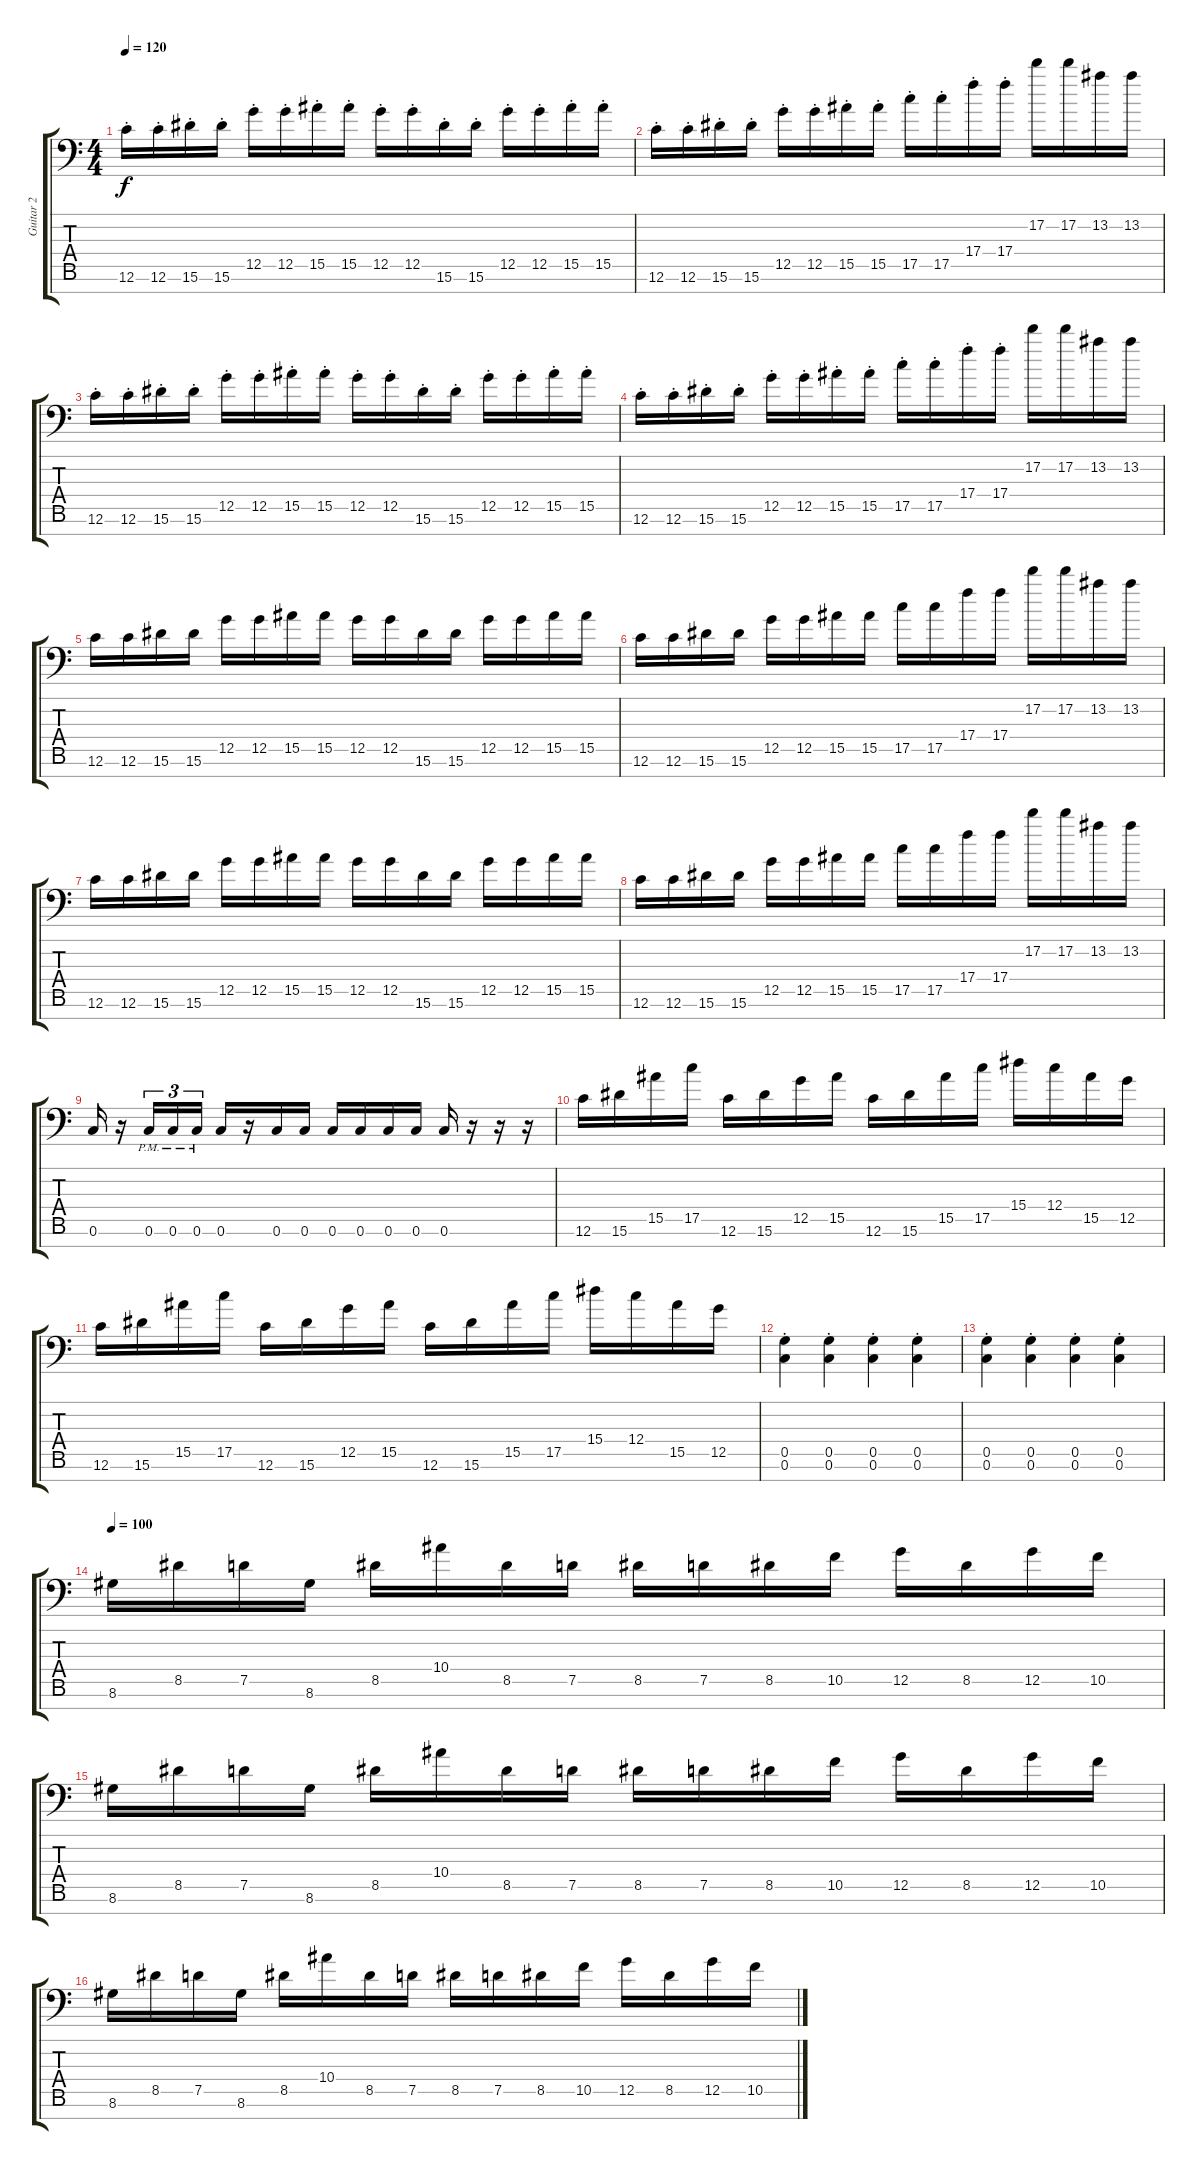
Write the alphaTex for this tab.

\track ("Guitar 2" "Guitar 2") {instrument distortionguitar}
\staff {score tabs}
\tuning (D4 A3 F3 C3 G2 C2 A1) {hide}
\ts (4 4)
\tempo 120
\clef f4
\ks c
12.6{st}.16{dy f} 12.6{st}.16 15.6{st}.16 15.6{st}.16 12.5{st}.16 12.5{st}.16 15.5{st}.16 15.5{st}.16 12.5{st}.16 12.5{st}.16 15.6{st}.16 15.6{st}.16 12.5{st}.16 12.5{st}.16 15.5{st}.16 15.5{st}.16 |
12.6{st}.16 12.6{st}.16 15.6{st}.16 15.6{st}.16 12.5{st}.16 12.5{st}.16 15.5{st}.16 15.5{st}.16 17.5{st}.16 17.5{st}.16 17.4{st}.16 17.4{st}.16 17.2.16 17.2.16 13.2.16 13.2.16 |
12.6{st}.16 12.6{st}.16 15.6{st}.16 15.6{st}.16 12.5{st}.16 12.5{st}.16 15.5{st}.16 15.5{st}.16 12.5{st}.16 12.5{st}.16 15.6{st}.16 15.6{st}.16 12.5{st}.16 12.5{st}.16 15.5{st}.16 15.5{st}.16 |
12.6{st}.16 12.6{st}.16 15.6{st}.16 15.6{st}.16 12.5{st}.16 12.5{st}.16 15.5{st}.16 15.5{st}.16 17.5{st}.16 17.5{st}.16 17.4{st}.16 17.4{st}.16 17.2.16 17.2.16 13.2.16 13.2.16 |
12.6.16 12.6.16 15.6.16 15.6.16 12.5.16 12.5.16 15.5.16 15.5.16 12.5.16 12.5.16 15.6.16 15.6.16 12.5.16 12.5.16 15.5.16 15.5.16 |
12.6.16 12.6.16 15.6.16 15.6.16 12.5.16 12.5.16 15.5.16 15.5.16 17.5.16 17.5.16 17.4.16 17.4.16 17.2.16 17.2.16 13.2.16 13.2.16 |
12.6.16 12.6.16 15.6.16 15.6.16 12.5.16 12.5.16 15.5.16 15.5.16 12.5.16 12.5.16 15.6.16 15.6.16 12.5.16 12.5.16 15.5.16 15.5.16 |
12.6.16 12.6.16 15.6.16 15.6.16 12.5.16 12.5.16 15.5.16 15.5.16 17.5.16 17.5.16 17.4.16 17.4.16 17.2.16 17.2.16 13.2.16 13.2.16 |
0.6.16 r.16 0.6{pm}.16{tu (3 2)} 0.6{pm}.16{tu (3 2)} 0.6{pm}.16{tu (3 2)} 0.6.16 r.16 0.6.16 0.6.16 0.6.16 0.6.16 0.6.16 0.6.16 0.6.16 r.16 r.16 r.16 |
12.6.16 15.6.16 15.5.16 17.5.16 12.6.16 15.6.16 12.5.16 15.5.16 12.6.16 15.6.16 15.5.16 17.5.16 15.4.16 12.4.16 15.5.16 12.5.16 |
12.6.16 15.6.16 15.5.16 17.5.16 12.6.16 15.6.16 12.5.16 15.5.16 12.6.16 15.6.16 15.5.16 17.5.16 15.4.16 12.4.16 15.5.16 12.5.16 |
(0.5{st} 0.6{st}).4 (0.5{st} 0.6{st}).4 (0.5{st} 0.6{st}).4 (0.5{st} 0.6{st}).4 |
(0.5{st} 0.6{st}).4 (0.5{st} 0.6{st}).4 (0.5{st} 0.6{st}).4 (0.5{st} 0.6{st}).4 |
\tempo 100
8.6.16 8.5.16 7.5.16 8.6.16 8.5.16 10.4.16 8.5.16 7.5.16 8.5.16 7.5.16 8.5.16 10.5.16 12.5.16 8.5.16 12.5.16 10.5.16 |
8.6.16 8.5.16 7.5.16 8.6.16 8.5.16 10.4.16 8.5.16 7.5.16 8.5.16 7.5.16 8.5.16 10.5.16 12.5.16 8.5.16 12.5.16 10.5.16 |
8.6.16 8.5.16 7.5.16 8.6.16 8.5.16 10.4.16 8.5.16 7.5.16 8.5.16 7.5.16 8.5.16 10.5.16 12.5.16 8.5.16 12.5.16 10.5.16
